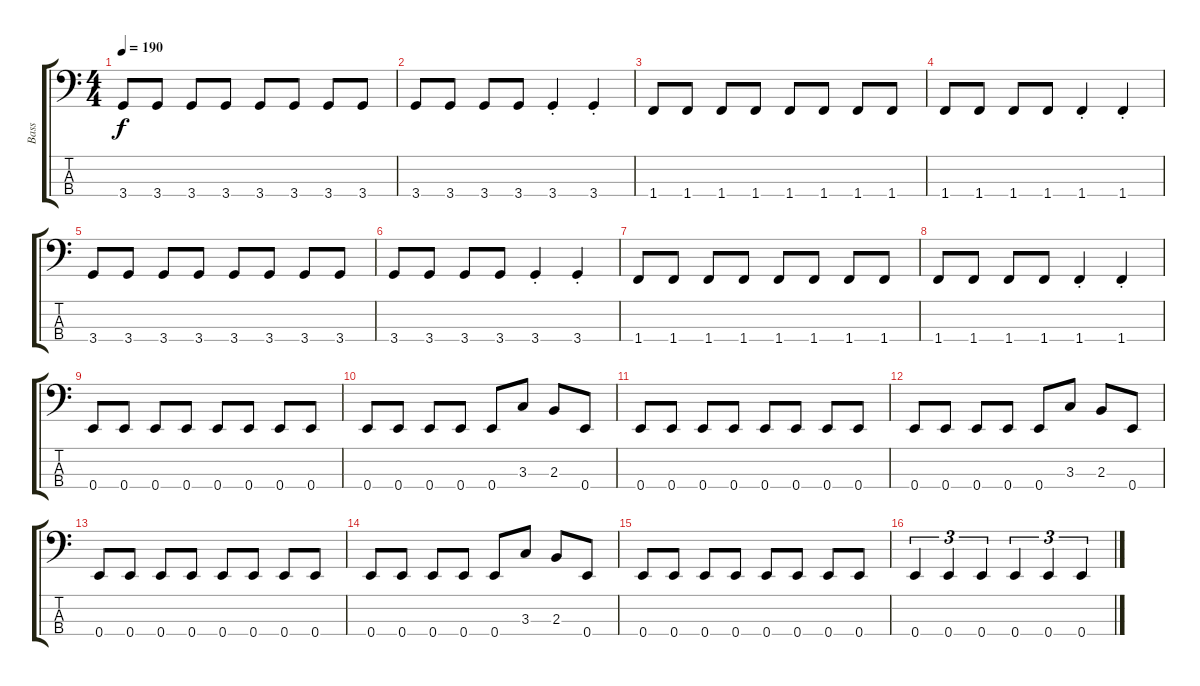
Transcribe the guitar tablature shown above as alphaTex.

\track ("Bass" "Bass") {instrument electricbasspick}
\staff {score tabs}
\tuning (G2 D2 A1 E1) {hide}
\ts (4 4)
\tempo 190
\clef f4
\ks c
3.4.8{dy f} 3.4.8 3.4.8 3.4.8 3.4.8 3.4.8 3.4.8 3.4.8 |
3.4.8 3.4.8 3.4.8 3.4.8 3.4{st}.4 3.4{st}.4 |
1.4.8 1.4.8 1.4.8 1.4.8 1.4.8 1.4.8 1.4.8 1.4.8 |
1.4.8 1.4.8 1.4.8 1.4.8 1.4{st}.4 1.4{st}.4 |
3.4.8 3.4.8 3.4.8 3.4.8 3.4.8 3.4.8 3.4.8 3.4.8 |
3.4.8 3.4.8 3.4.8 3.4.8 3.4{st}.4 3.4{st}.4 |
1.4.8 1.4.8 1.4.8 1.4.8 1.4.8 1.4.8 1.4.8 1.4.8 |
1.4.8 1.4.8 1.4.8 1.4.8 1.4{st}.4 1.4{st}.4 |
0.4.8 0.4.8 0.4.8 0.4.8 0.4.8 0.4.8 0.4.8 0.4.8 |
0.4.8 0.4.8 0.4.8 0.4.8 0.4.8 3.3.8 2.3.8 0.4.8 |
0.4.8 0.4.8 0.4.8 0.4.8 0.4.8 0.4.8 0.4.8 0.4.8 |
0.4.8 0.4.8 0.4.8 0.4.8 0.4.8 3.3.8 2.3.8 0.4.8 |
0.4.8 0.4.8 0.4.8 0.4.8 0.4.8 0.4.8 0.4.8 0.4.8 |
0.4.8 0.4.8 0.4.8 0.4.8 0.4.8 3.3.8 2.3.8 0.4.8 |
0.4.8 0.4.8 0.4.8 0.4.8 0.4.8 0.4.8 0.4.8 0.4.8 |
0.4.4{tu (3 2)} 0.4.4{tu (3 2)} 0.4.4{tu (3 2)} 0.4.4{tu (3 2)} 0.4.4{tu (3 2)} 0.4.4{tu (3 2)}
